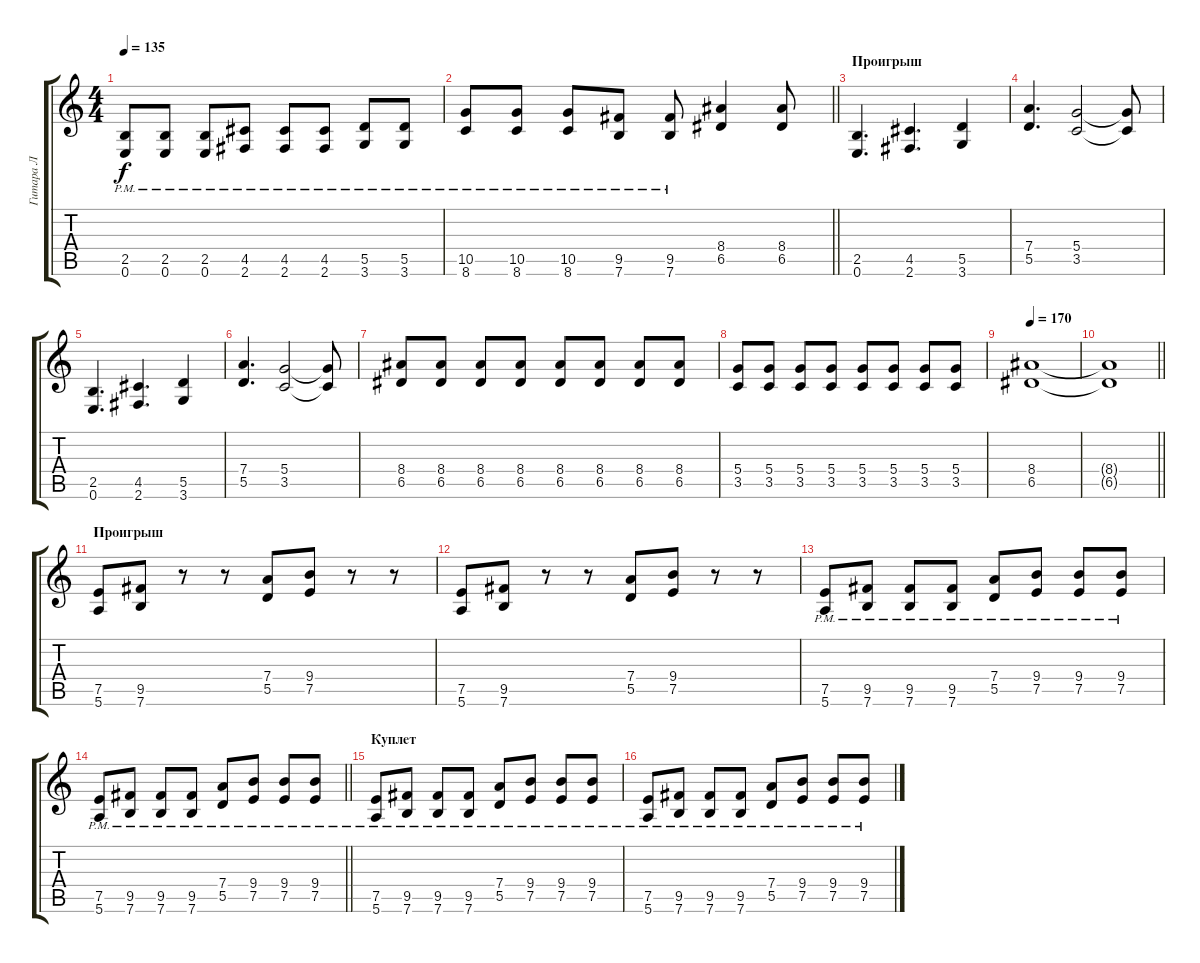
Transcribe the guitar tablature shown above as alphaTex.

\track ("Гитара Л" "Гитара Л") {instrument distortionguitar}
\staff {score tabs}
\tuning (E4 B3 G3 D3 A2 E2) {hide}
\ts (4 4)
\tempo 135
\clef g2
\ks c
(2.5{pm} 0.6{pm}).8{dy f} (2.5{pm} 0.6{pm}).8 (2.5{pm} 0.6{pm}).8 (4.5{pm} 2.6{pm}).8 (4.5{pm} 2.6{pm}).8 (4.5{pm} 2.6{pm}).8 (5.5{pm} 3.6{pm}).8 (5.5{pm} 3.6{pm}).8 |
\barLineRight lightlight
(10.5{pm} 8.6{pm}).8 (10.5{pm} 8.6{pm}).8 (10.5{pm} 8.6{pm}).8 (9.5{pm} 7.6{pm}).8 (9.5{pm} 7.6{pm}).8 (8.4 6.5).4 (8.4 6.5).8 |
\section ("" "Проигрыш")
(2.5 0.6).4{d} (4.5 2.6).4{d} (5.5 3.6).4 |
(7.4 5.5).4{d} (5.4 3.5).2 (5.4{t} 3.5{t}).8 |
(2.5 0.6).4{d} (4.5 2.6).4{d} (5.5 3.6).4 |
(7.4 5.5).4{d} (5.4 3.5).2 (5.4{t} 3.5{t}).8 |
(8.4 6.5).8 (8.4 6.5).8 (8.4 6.5).8 (8.4 6.5).8 (8.4 6.5).8 (8.4 6.5).8 (8.4 6.5).8 (8.4 6.5).8 |
(5.4 3.5).8 (5.4 3.5).8 (5.4 3.5).8 (5.4 3.5).8 (5.4 3.5).8 (5.4 3.5).8 (5.4 3.5).8 (5.4 3.5).8 |
\tempo 170
(8.4 6.5).1 |
\barLineRight lightlight
(8.4{t} 6.5{t}).1 |
\section ("" "Проигрыш")
(7.5 5.6).8 (9.5 7.6).8 r.8 r.8 (7.4 5.5).8 (9.4 7.5).8 r.8 r.8 |
(7.5 5.6).8 (9.5 7.6).8 r.8 r.8 (7.4 5.5).8 (9.4 7.5).8 r.8 r.8 |
(7.5{pm} 5.6{pm}).8 (9.5{pm} 7.6{pm}).8 (9.5{pm} 7.6{pm}).8 (9.5{pm} 7.6{pm}).8 (7.4{pm} 5.5{pm}).8 (9.4{pm} 7.5{pm}).8 (9.4{pm} 7.5{pm}).8 (9.4{pm} 7.5{pm}).8 |
\barLineRight lightlight
(7.5{pm} 5.6{pm}).8 (9.5{pm} 7.6{pm}).8 (9.5{pm} 7.6{pm}).8 (9.5{pm} 7.6{pm}).8 (7.4{pm} 5.5{pm}).8 (9.4{pm} 7.5{pm}).8 (9.4{pm} 7.5{pm}).8 (9.4{pm} 7.5{pm}).8 |
\section ("" "Куплет")
(7.5{pm} 5.6{pm}).8 (9.5{pm} 7.6{pm}).8 (9.5{pm} 7.6{pm}).8 (9.5{pm} 7.6{pm}).8 (7.4{pm} 5.5{pm}).8 (9.4{pm} 7.5{pm}).8 (9.4{pm} 7.5{pm}).8 (9.4{pm} 7.5{pm}).8 |
(7.5{pm} 5.6{pm}).8 (9.5{pm} 7.6{pm}).8 (9.5{pm} 7.6{pm}).8 (9.5{pm} 7.6{pm}).8 (7.4{pm} 5.5{pm}).8 (9.4{pm} 7.5{pm}).8 (9.4{pm} 7.5{pm}).8 (9.4{pm} 7.5{pm}).8
